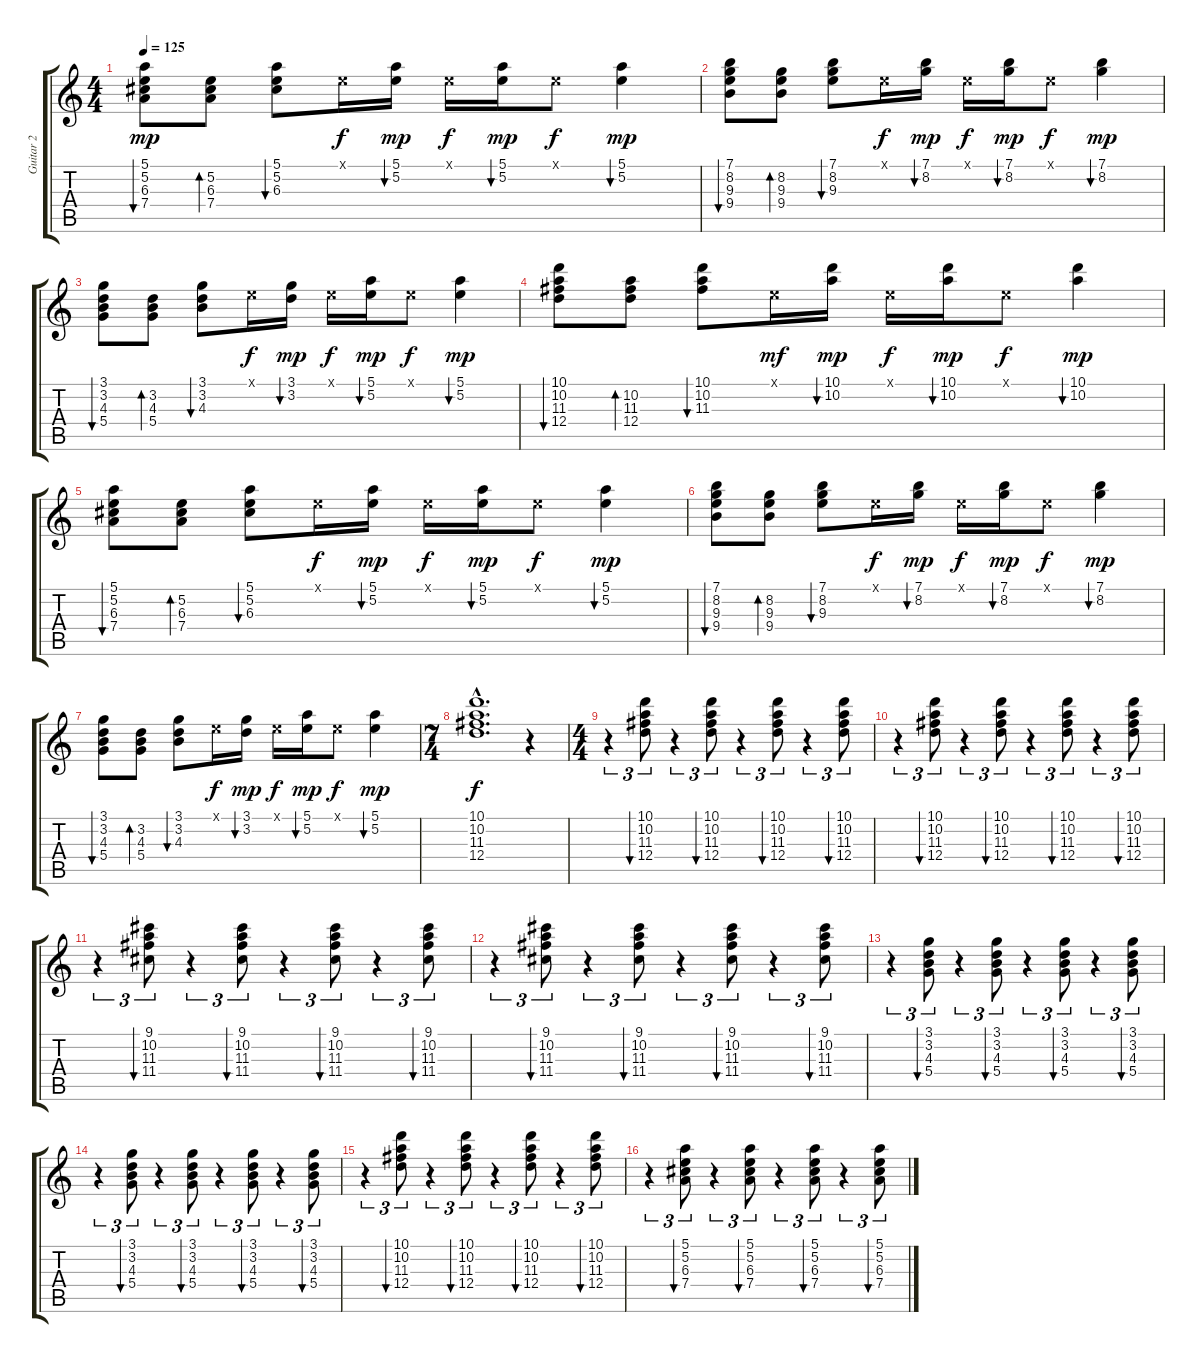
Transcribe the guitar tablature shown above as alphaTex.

\track ("Guitar 2" "Guitar 2") {instrument electricguitarjazz}
\staff {score tabs}
\tuning (E4 B3 G3 D3 A2 E2) {hide}
\ts (4 4)
\tempo 125
\clef g2
\ks c
(5.1 5.2 6.3 7.4).8{bu 60 dy mp} (5.2 6.3 7.4).8{bd 60} (5.1 5.2 6.3).8{bu 60} 0.1{x}.16{dy f} (5.1 5.2).16{bu 60 dy mp} 0.1{x}.16{dy f} (5.1 5.2).16{bu 60 dy mp} 0.1{x}.8{dy f} (5.1 5.2).4{bu 60 dy mp} |
(7.1 8.2 9.3 9.4).8{bu 60} (8.2 9.3 9.4).8{bd 60} (7.1 8.2 9.3).8{bu 60} 0.1{x}.16{dy f} (7.1 8.2).16{bu 60 dy mp} 0.1{x}.16{dy f} (7.1 8.2).16{bu 60 dy mp} 0.1{x}.8{dy f} (7.1 8.2).4{bu 60 dy mp} |
(3.1 3.2 4.3 5.4).8{bu 60} (3.2 4.3 5.4).8{bd 60} (3.1 3.2 4.3).8{bu 60} 0.1{x}.16{dy f} (3.1 3.2).16{bu 60 dy mp} 0.1{x}.16{dy f} (5.1 5.2).16{bu 60 dy mp} 0.1{x}.8{dy f} (5.1 5.2).4{bu 60 dy mp} |
(10.1 10.2 11.3 12.4).8{bu 60} (10.2 11.3 12.4).8{bd 60} (10.1 10.2 11.3).8{bu 60} 0.1{x}.16{dy mf} (10.1 10.2).16{bu 60 dy mp} 0.1{x}.16{dy f} (10.1 10.2).16{bu 60 dy mp} 0.1{x}.8{dy f} (10.1 10.2).4{bu 60 dy mp} |
(5.1 5.2 6.3 7.4).8{bu 60} (5.2 6.3 7.4).8{bd 60} (5.1 5.2 6.3).8{bu 60} 0.1{x}.16{dy f} (5.1 5.2).16{bu 60 dy mp} 0.1{x}.16{dy f} (5.1 5.2).16{bu 60 dy mp} 0.1{x}.8{dy f} (5.1 5.2).4{bu 60 dy mp} |
(7.1 8.2 9.3 9.4).8{bu 60} (8.2 9.3 9.4).8{bd 60} (7.1 8.2 9.3).8{bu 60} 0.1{x}.16{dy f} (7.1 8.2).16{bu 60 dy mp} 0.1{x}.16{dy f} (7.1 8.2).16{bu 60 dy mp} 0.1{x}.8{dy f} (7.1 8.2).4{bu 60 dy mp} |
(3.1 3.2 4.3 5.4).8{bu 60} (3.2 4.3 5.4).8{bd 60} (3.1 3.2 4.3).8{bu 60} 0.1{x}.16{dy f} (3.1 3.2).16{bu 60 dy mp} 0.1{x}.16{dy f} (5.1 5.2).16{bu 60 dy mp} 0.1{x}.8{dy f} (5.1 5.2).4{bu 60 dy mp} |
\ts (7 4)
(10.1{hac} 10.2{hac} 11.3{hac} 12.4{hac}).1{d dy f} r.4 |
\ts (4 4)
r.4{tu (3 2)} (10.1 10.2 11.3 12.4).8{tu (3 2) bu 60} r.4{tu (3 2)} (10.1 10.2 11.3 12.4).8{tu (3 2) bu 60} r.4{tu (3 2)} (10.1 10.2 11.3 12.4).8{tu (3 2) bu 60} r.4{tu (3 2)} (10.1 10.2 11.3 12.4).8{tu (3 2) bu 60} |
r.4{tu (3 2)} (10.1 10.2 11.3 12.4).8{tu (3 2) bu 60} r.4{tu (3 2)} (10.1 10.2 11.3 12.4).8{tu (3 2) bu 60} r.4{tu (3 2)} (10.1 10.2 11.3 12.4).8{tu (3 2) bu 60} r.4{tu (3 2)} (10.1 10.2 11.3 12.4).8{tu (3 2) bu 60} |
r.4{tu (3 2)} (9.1 10.2 11.3 11.4).8{tu (3 2) bu 60} r.4{tu (3 2)} (9.1 10.2 11.3 11.4).8{tu (3 2) bu 60} r.4{tu (3 2)} (9.1 10.2 11.3 11.4).8{tu (3 2) bu 60} r.4{tu (3 2)} (9.1 10.2 11.3 11.4).8{tu (3 2) bu 60} |
r.4{tu (3 2)} (9.1 10.2 11.3 11.4).8{tu (3 2) bu 60} r.4{tu (3 2)} (9.1 10.2 11.3 11.4).8{tu (3 2) bu 60} r.4{tu (3 2)} (9.1 10.2 11.3 11.4).8{tu (3 2) bu 60} r.4{tu (3 2)} (9.1 10.2 11.3 11.4).8{tu (3 2) bu 60} |
r.4{tu (3 2)} (3.1 3.2 4.3 5.4).8{tu (3 2) bu 60} r.4{tu (3 2)} (3.1 3.2 4.3 5.4).8{tu (3 2) bu 60} r.4{tu (3 2)} (3.1 3.2 4.3 5.4).8{tu (3 2) bu 60} r.4{tu (3 2)} (3.1 3.2 4.3 5.4).8{tu (3 2) bu 60} |
r.4{tu (3 2)} (3.1 3.2 4.3 5.4).8{tu (3 2) bu 60} r.4{tu (3 2)} (3.1 3.2 4.3 5.4).8{tu (3 2) bu 60} r.4{tu (3 2)} (3.1 3.2 4.3 5.4).8{tu (3 2) bu 60} r.4{tu (3 2)} (3.1 3.2 4.3 5.4).8{tu (3 2) bu 60} |
r.4{tu (3 2)} (10.1 10.2 11.3 12.4).8{tu (3 2) bu 60} r.4{tu (3 2)} (10.1 10.2 11.3 12.4).8{tu (3 2) bu 60} r.4{tu (3 2)} (10.1 10.2 11.3 12.4).8{tu (3 2) bu 60} r.4{tu (3 2)} (10.1 10.2 11.3 12.4).8{tu (3 2) bu 60} |
r.4{tu (3 2)} (5.1 5.2 6.3 7.4).8{tu (3 2) bu 60} r.4{tu (3 2)} (5.1 5.2 6.3 7.4).8{tu (3 2) bu 60} r.4{tu (3 2)} (5.1 5.2 6.3 7.4).8{tu (3 2) bu 60} r.4{tu (3 2)} (5.1 5.2 6.3 7.4).8{tu (3 2) bu 60}
